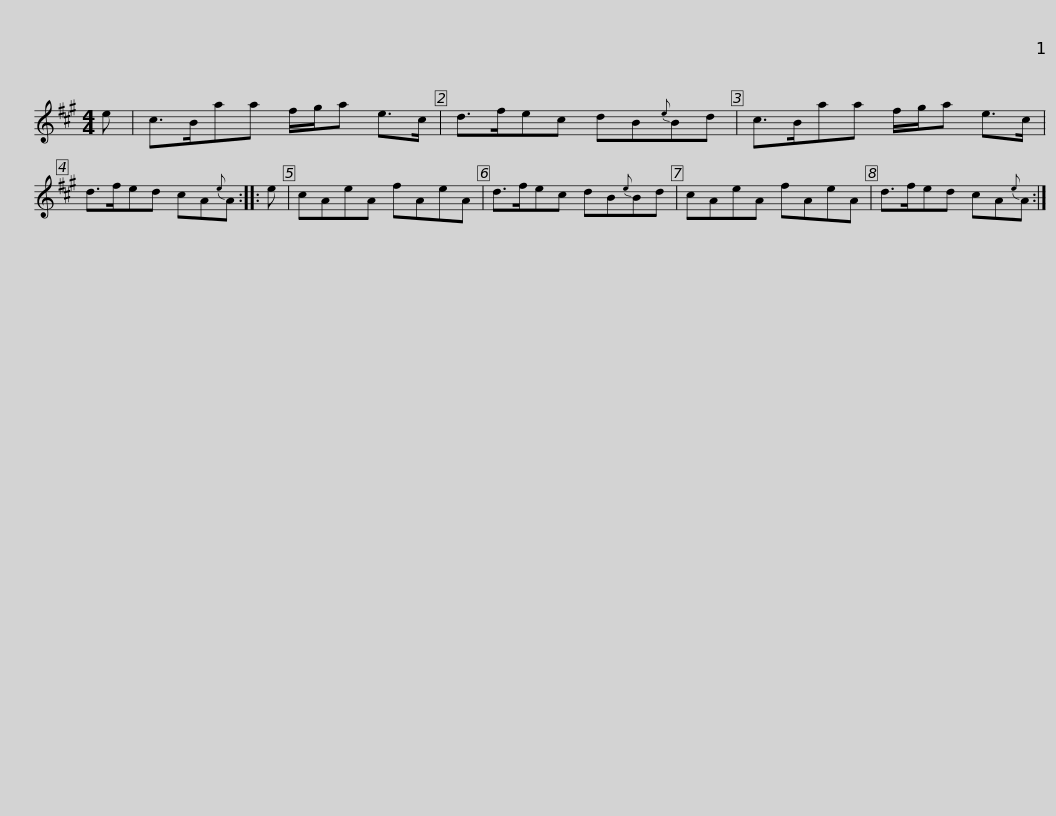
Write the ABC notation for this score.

X:1
L:1/8
M:4/4
I:linebreak $
K:A
V:1 treble
V:1
 e | c>Baa f/g/a e>c | d>fec dB{e}Bd | c>Baa f/g/a e>c | d>fed cA{e}A :: %5
 e |$ cAeA fAeA | d>fec dB{e}Bd | cAeA fAeA | d>fed cA{e}A :| %10
